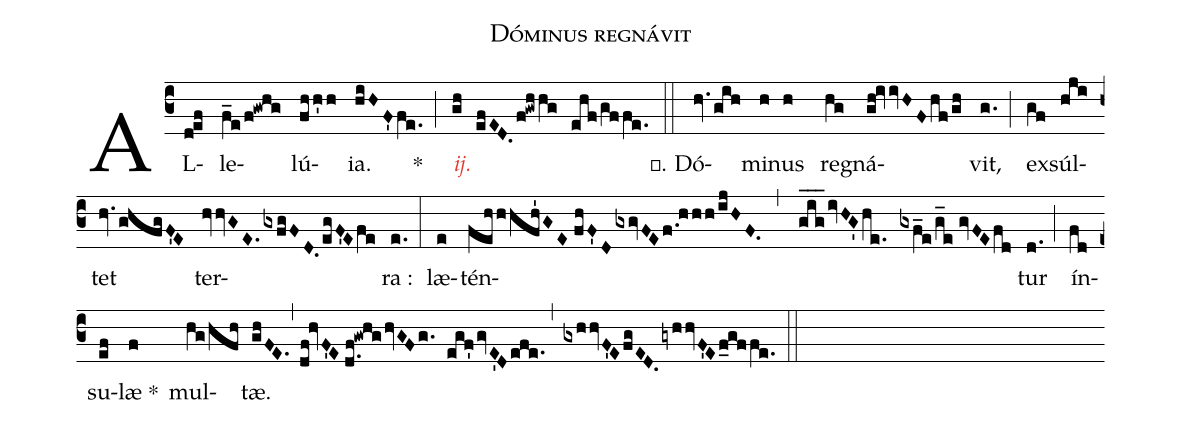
name:Dóminus regnávit;
%%
(c3) AL(d!ef)le(f_e/f!gwhg)lú(fhh'h)ia.(hiHF'fe.) *(;) <i><c>ij.</c></i>(gh efED.f!gwhhg ehf/gffe.) (::)

℣. Dó(hv.gih)mi(h)nus(h) re(hg)gná(gh!ivvHFhf/gh)vit,(g.) (;) ex(gf)súl(hji)tet(hv.ghfgF'E) ter(hvvGE.gxfgFD.egF'Efe)ra :(e.) (:)
læ(e)tén(fehhhfh'GE//fhF'DgxgvFEf.!hhh/ijHF.,gig___ivHG'he. gxf_e/g_e//gvFEfd)tur(d.) (;) ín(fd)su(ef)læ *(f) mul(hg/hfh)tæ.(ghFE.,df!hvF'E//d.f!gwhghvGFg. egf'gvE'Defe.,gxhhvF'EfgED./gyhhvF'Ef_gffe.) (::)
